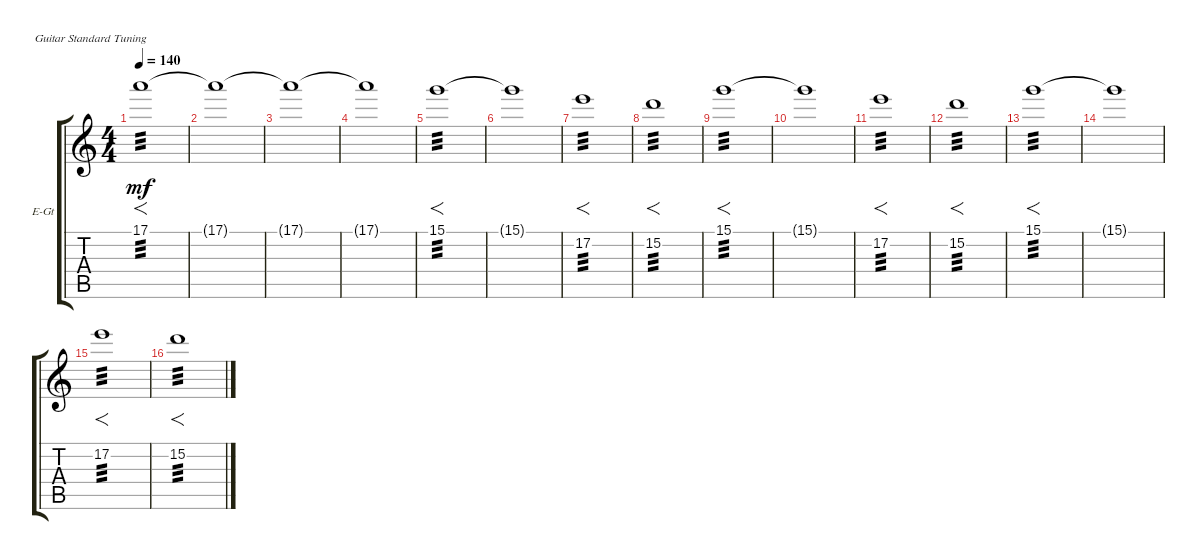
\defaultSystemsLayout 4
\bracketExtendMode groupsimilarinstruments
\firstSystemTrackNameOrientation horizontal
\otherSystemsTrackNameOrientation horizontal
\track ("Electric Guitar (Strings)" "E-Gt") {instrument overdrivenguitar}
\staff {score tabs}
\tuning (E4 B3 G3 D3 A2 E2)
\ts (4 4)
\tempo 140
\clef g2
\scale
0.333333
\ks c
17.1.1{f tp 3 dy mf} |
\scale
0.333333 17.1{t}.1 |
\scale
0.333333 17.1{t}.1 |
\scale
0.333333 17.1{t}.1 |
\scale
0.333333 15.1.1{f tp 3} |
\scale
0.333333 15.1{t}.1 |
\scale
0.333333 17.2.1{f tp 3} |
\scale
0.333333 15.2.1{f tp 3} |
\scale
0.333333 15.1.1{f tp 3} |
\scale
0.333333 15.1{t}.1 |
\scale
0.333333 17.2.1{f tp 3} |
\scale
0.333333 15.2.1{f tp 3} |
\scale
0.333333 15.1.1{f tp 3} |
\scale
0.333333 15.1{t}.1 |
\scale
0.333333 17.2.1{f tp 3} |
\scale
0.333333 15.2.1{f tp 3}
